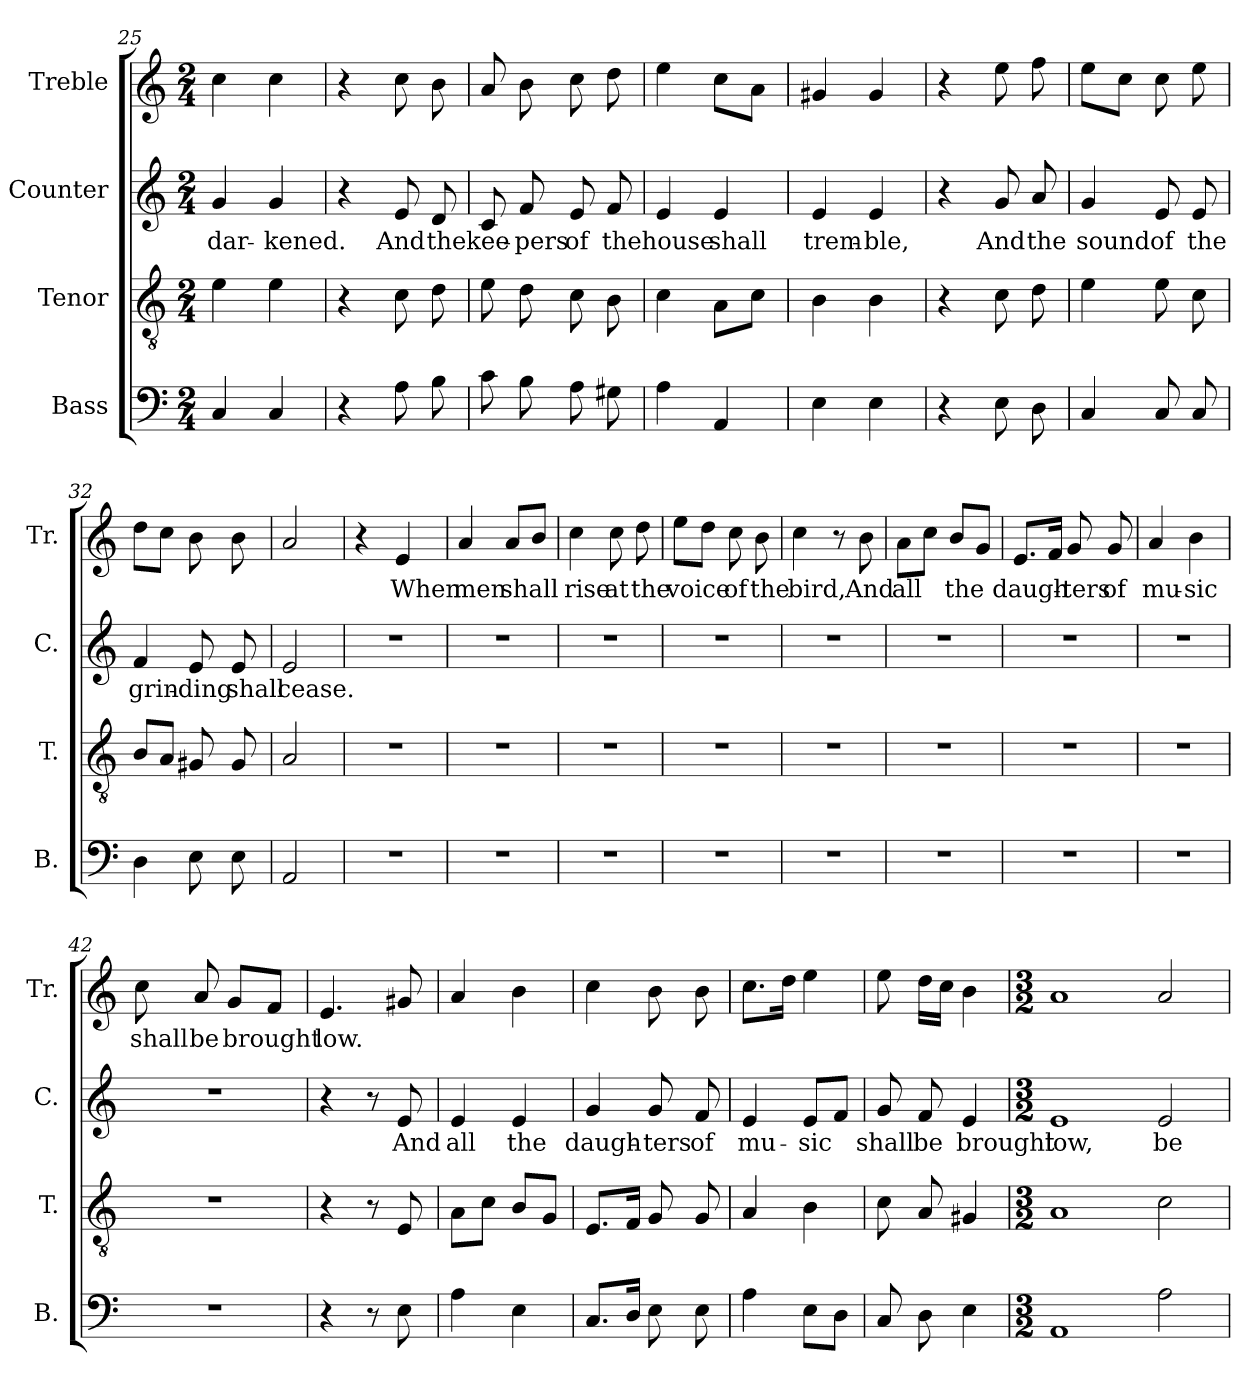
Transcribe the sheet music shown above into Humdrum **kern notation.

**kern	**kern	**kern	**text	**kern	**text
*part4	*part3	*part2	*part2	*part1	*part1
*staff4	*staff3	*staff2	*staff2	*staff1	*staff1
*I"Bass	*I"Tenor	*I"Counter	*	*I"Treble	*
*I'B.	*I'T.	*I'C.	*	*I'Tr.	*
!!LO:LB:g=z
*clefF4	*clefGv2	*clefG2	*	*clefG2	*
*k[]	*k[]	*k[]	*	*k[]	*
*M2/4	*M2/4	*M2/4	*	*M2/4	*
=25	=25	=25	=25	=25	=25
4C/	4e\	4g/	dar-	4cc\	.
4C/	4e\	4g/	-kened.	4cc\	.
=26	=26	=26	=26	=26	=26
4r	4r	4r	.	4r	.
8A\	8c\	8e/	And	8cc\	.
8B\	8d\	8d/	the	8b\	.
=27	=27	=27	=27	=27	=27
8c\	8e\	8c/	kee-	8a/	.
8B\	8d\	8f/	-pers	8b\	.
8A\	8c\	8e/	of	8cc\	.
8G#X\	8B\	8f/	the	8dd\	.
=28	=28	=28	=28	=28	=28
4A\	4c\	4e/	house	4ee\	.
4AA/	8A\L	4e/	shall	8cc\L	.
.	8c\J	.	.	8a\J	.
=29	=29	=29	=29	=29	=29
4E\	4B\	4e/	trem-	4g#X/	.
4E\	4B\	4e/	-ble,	4g#/	.
=30	=30	=30	=30	=30	=30
4r	4r	4r	.	4r	.
8E\	8c\	8g/	And	8ee\	.
8D\	8d\	8a/	the	8ff\	.
=31	=31	=31	=31	=31	=31
4C/	4e\	4g/	sound	8ee\L	.
.	.	.	.	8cc\J	.
8C/	8e\	8e/	of	8cc\	.
8C/	8c\	8e/	the	8ee\	.
!!LO:PB:g=z
=32	=32	=32	=32	=32	=32
4D\	8B/L	4f/	grin-	8dd\L	.
.	8A/J	.	.	8cc\J	.
8E\	8G#X/	8e/	-ding	8b\	.
8E\	8G#/	8e/	shall	8b\	.
=33	=33	=33	=33	=33	=33
2AA/	2A/	2e/	cease.	2a/	.
=34	=34	=34	=34	=34	=34
2r	2r	2r	.	4r	.
.	.	.	.	4e/	When
=35	=35	=35	=35	=35	=35
2r	2r	2r	.	4a/	men
.	.	.	.	8a/L	shall
.	.	.	.	8b/J	.
=36	=36	=36	=36	=36	=36
2r	2r	2r	.	4cc\	rise
.	.	.	.	8cc\	at
.	.	.	.	8dd\	the
=37	=37	=37	=37	=37	=37
2r	2r	2r	.	8ee\L	voice
.	.	.	.	8dd\J	.
.	.	.	.	8cc\	of
.	.	.	.	8b\	the
=38	=38	=38	=38	=38	=38
2r	2r	2r	.	4cc\	bird,
.	.	.	.	8r	.
.	.	.	.	8b\	And
=39	=39	=39	=39	=39	=39
2r	2r	2r	.	8a\L	all
.	.	.	.	8cc\J	.
.	.	.	.	8b/L	the
.	.	.	.	8g/J	.
!!LO:LB:g=z
=40	=40	=40	=40	=40	=40
2r	2r	2r	.	8.e/L	daugh-
.	.	.	.	16f/Jk	.
.	.	.	.	8g/	-ters
.	.	.	.	8g/	of
=41	=41	=41	=41	=41	=41
2r	2r	2r	.	4a/	mu-
.	.	.	.	4b\	-sic
=42	=42	=42	=42	=42	=42
2r	2r	2r	.	8cc\	shall
.	.	.	.	8a/	be
.	.	.	.	8g/L	brought
.	.	.	.	8f/J	.
=43	=43	=43	=43	=43	=43
4r	4r	4r	.	4.e/	low.
8r	8r	8r	.	.	.
8E\	8E/	8e/	And	8g#X/	.
=44	=44	=44	=44	=44	=44
4A\	8A\L	4e/	all	4a/	.
.	8c\J	.	.	.	.
4E\	8B/L	4e/	the	4b\	.
.	8G/J	.	.	.	.
=45	=45	=45	=45	=45	=45
8.C/L	8.E/L	4g/	daugh-	4cc\	.
16D/Jk	16F/Jk	.	.	.	.
8E\	8G/	8g/	-ters	8b\	.
8E\	8G/	8f/	of	8b\	.
=46	=46	=46	=46	=46	=46
4A\	4A/	4e/	mu-	8.cc\L	.
.	.	.	.	16dd\Jk	.
8E\L	4B\	8e/L	-sic	4ee\	.
8D\J	.	8f/J	.	.	.
!!LO:LB:g=z
=47	=47	=47	=47	=47	=47
8C/	8c\	8g/	shall	8ee\	.
8D\	8A/	8f/	be	16dd\LL	.
.	.	.	.	16cc\JJ	.
4E\	4G#X/	4e/	brought	4b\	.
=48	=48	=48	=48	=48	=48
*M3/2	*M3/2	*M3/2	*	*M3/2	*
1AA	1A	1e	low,	1a	.
2A\	2c\	2e/	be-	2a/	.
=	=	=	=	=	=
*-	*-	*-	*-	*-	*-
